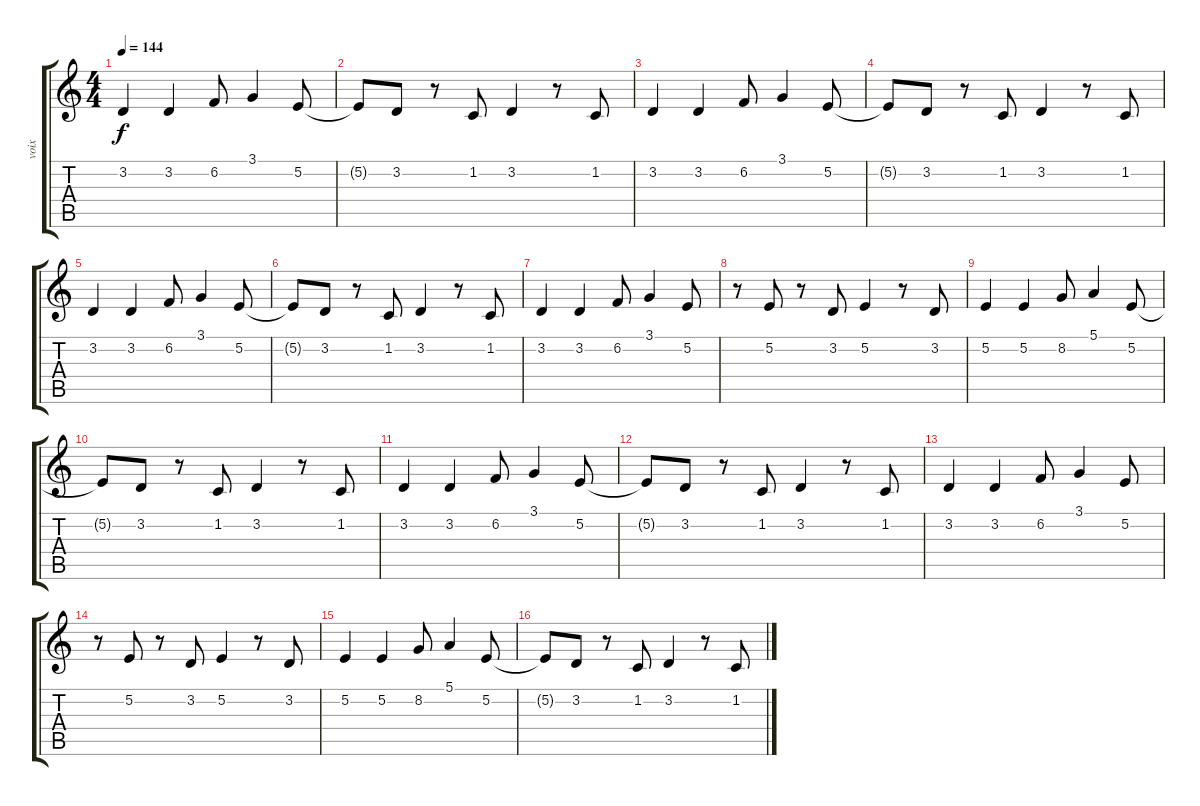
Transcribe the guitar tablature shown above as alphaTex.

\track ("voix" "voix") {instrument clarinet}
\staff {score tabs}
\tuning (E4 B3 G3 D3 A2 E2) {hide}
\ts (4 4)
\tempo 144
\clef g2
\ks c
3.2.4{dy f} 3.2.4 6.2.8 3.1.4 5.2.8 |
5.2{t}.8 3.2.8 r.8 1.2.8 3.2.4 r.8 1.2.8 |
3.2.4 3.2.4 6.2.8 3.1.4 5.2.8 |
5.2{t}.8 3.2.8 r.8 1.2.8 3.2.4 r.8 1.2.8 |
3.2.4 3.2.4 6.2.8 3.1.4 5.2.8 |
5.2{t}.8 3.2.8 r.8 1.2.8 3.2.4 r.8 1.2.8 |
3.2.4 3.2.4 6.2.8 3.1.4 5.2.8 |
r.8 5.2.8 r.8 3.2.8 5.2.4 r.8 3.2.8 |
5.2.4 5.2.4 8.2.8 5.1.4 5.2.8 |
5.2{t}.8 3.2.8 r.8 1.2.8 3.2.4 r.8 1.2.8 |
3.2.4 3.2.4 6.2.8 3.1.4 5.2.8 |
5.2{t}.8 3.2.8 r.8 1.2.8 3.2.4 r.8 1.2.8 |
3.2.4 3.2.4 6.2.8 3.1.4 5.2.8 |
r.8 5.2.8 r.8 3.2.8 5.2.4 r.8 3.2.8 |
5.2.4 5.2.4 8.2.8 5.1.4 5.2.8 |
5.2{t}.8 3.2.8 r.8 1.2.8 3.2.4 r.8 1.2.8
